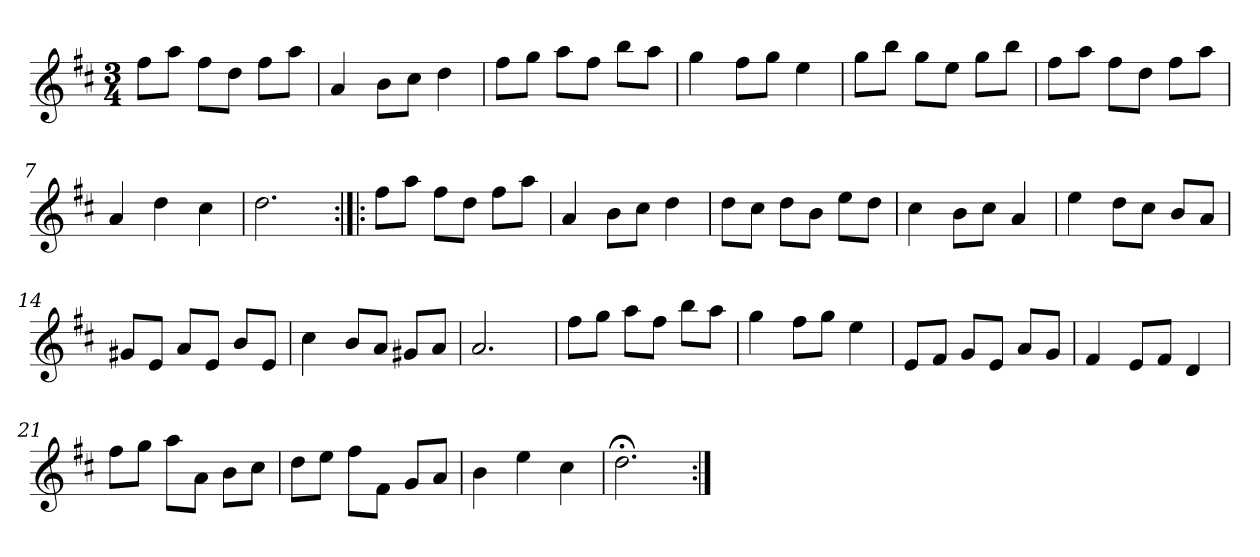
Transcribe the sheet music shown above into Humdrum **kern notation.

**kern
*part1
*staff1
*clefG2
*k[f#c#]
*D:
*M3/4
*MM120
=1
8ff#\L
8aa\J
8ff#\L
8dd\J
8ff#\L
8aa\J
=2
4a
8b\L
8cc#\J
4dd
=3
8ff#\L
8gg\J
8aa\L
8ff#\J
8bb\L
8aa\J
=4
4gg
8ff#\L
8gg\J
4ee
=5
8gg\L
8bb\J
8gg\L
8ee\J
8gg\L
8bb\J
=6
8ff#\L
8aa\J
8ff#\L
8dd\J
8ff#\L
8aa\J
=7
4a
4dd
4cc#
=8
2.dd
=9:|!|:
8ff#\L
8aa\J
8ff#\L
8dd\J
8ff#\L
8aa\J
=10
4a
8b\L
8cc#\J
4dd
=11
8dd\L
8cc#\J
8dd\L
8b\J
8ee\L
8dd\J
=12
4cc#
8b\L
8cc#\J
4a
=13
4ee
8dd\L
8cc#\J
8b/L
8a/J
=14
8g#X/L
8e/J
8a/L
8e/J
8b/L
8e/J
=15
4cc#
8b/L
8a/J
8g#X/L
8a/J
=16
2.a
=17
8ff#\L
8gg\J
8aa\L
8ff#\J
8bb\L
8aa\J
=18
4gg
8ff#\L
8gg\J
4ee
=19
8e/L
8f#/J
8g/L
8e/J
8a/L
8g/J
=20
4f#
8e/L
8f#/J
4d
=21
8ff#\L
8gg\J
8aa\L
8a\J
8b\L
8cc#\J
=22
8dd\L
8ee\J
8ff#\L
8f#\J
8g/L
8a/J
=23
4b
4ee
4cc#
=24
2.dd;<
=:|!
*-
